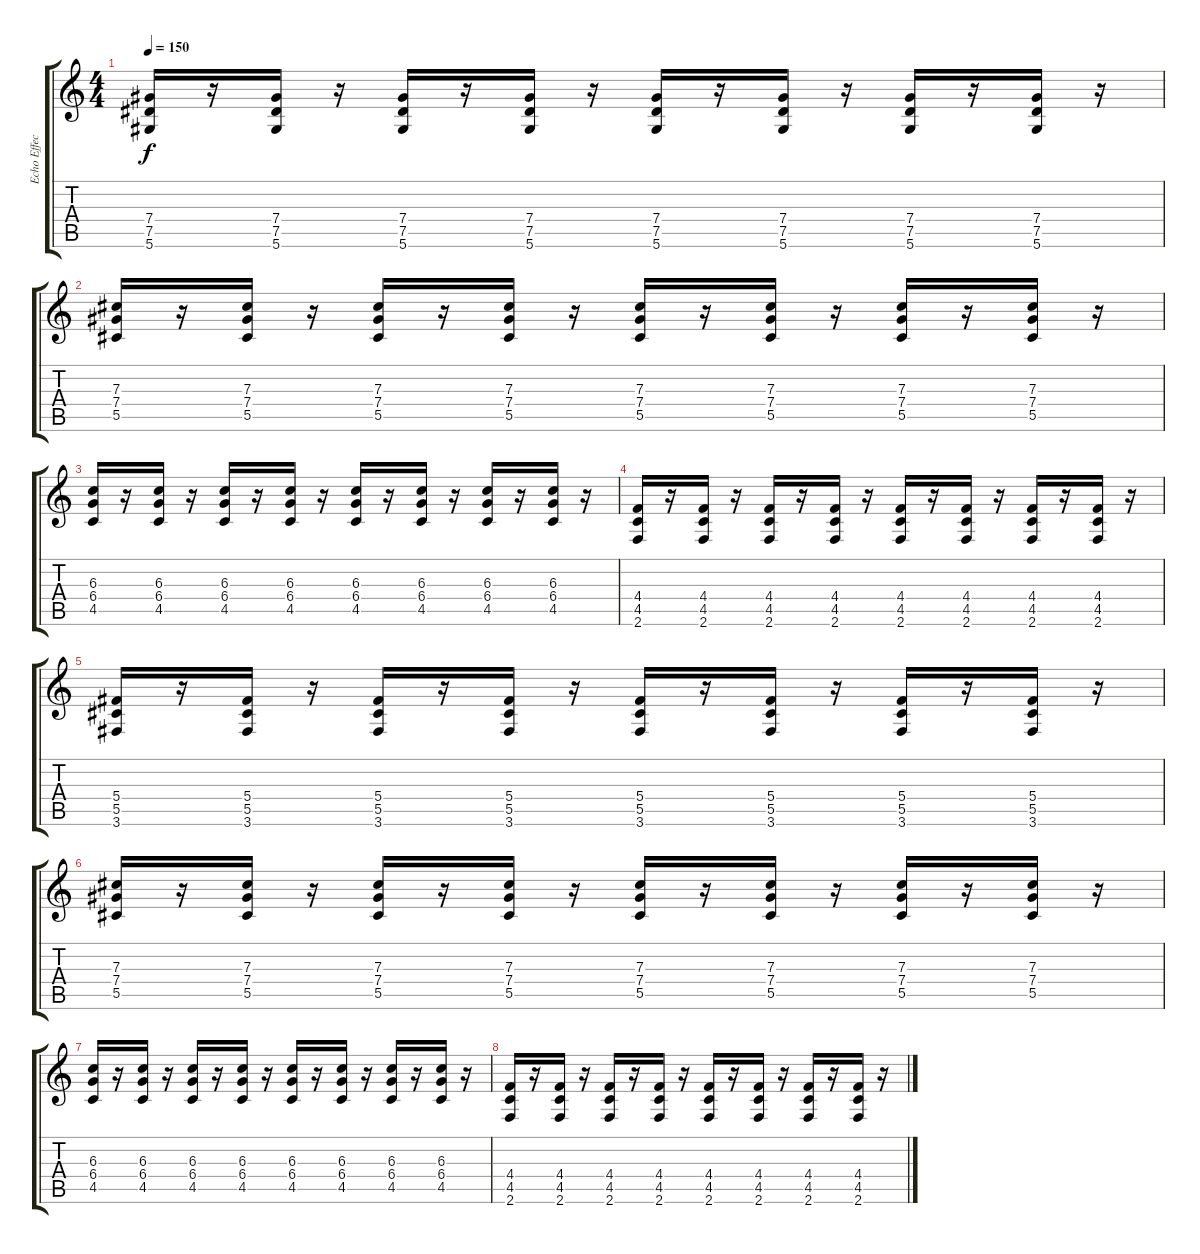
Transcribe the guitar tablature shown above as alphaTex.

\track ("Echo Effect" "Echo Effec") {instrument distortionguitar}
\staff {score tabs}
\tuning (Eb4 Bb3 Gb3 Db3 Ab2 Eb2) {hide}
\ts (4 4)
\tempo 150
\clef g2
\ks c
(7.4 7.5 5.6).16{dy f} r.16 (7.4 7.5 5.6).16 r.16 (7.4 7.5 5.6).16 r.16 (7.4 7.5 5.6).16 r.16 (7.4 7.5 5.6).16 r.16 (7.4 7.5 5.6).16 r.16 (7.4 7.5 5.6).16 r.16 (7.4 7.5 5.6).16 r.16 |
(7.3 7.4 5.5).16 r.16 (7.3 7.4 5.5).16 r.16 (7.3 7.4 5.5).16 r.16 (7.3 7.4 5.5).16 r.16 (7.3 7.4 5.5).16 r.16 (7.3 7.4 5.5).16 r.16 (7.3 7.4 5.5).16 r.16 (7.3 7.4 5.5).16 r.16 |
(6.3 6.4 4.5).16 r.16 (6.3 6.4 4.5).16 r.16 (6.3 6.4 4.5).16 r.16 (6.3 6.4 4.5).16 r.16 (6.3 6.4 4.5).16 r.16 (6.3 6.4 4.5).16 r.16 (6.3 6.4 4.5).16 r.16 (6.3 6.4 4.5).16 r.16 |
(4.4 4.5 2.6).16 r.16 (4.4 4.5 2.6).16 r.16 (4.4 4.5 2.6).16 r.16 (4.4 4.5 2.6).16 r.16 (4.4 4.5 2.6).16 r.16 (4.4 4.5 2.6).16 r.16 (4.4 4.5 2.6).16 r.16 (4.4 4.5 2.6).16 r.16 |
(5.4 5.5 3.6).16 r.16 (5.4 5.5 3.6).16 r.16 (5.4 5.5 3.6).16 r.16 (5.4 5.5 3.6).16 r.16 (5.4 5.5 3.6).16 r.16 (5.4 5.5 3.6).16 r.16 (5.4 5.5 3.6).16 r.16 (5.4 5.5 3.6).16 r.16 |
(7.3 7.4 5.5).16 r.16 (7.3 7.4 5.5).16 r.16 (7.3 7.4 5.5).16 r.16 (7.3 7.4 5.5).16 r.16 (7.3 7.4 5.5).16 r.16 (7.3 7.4 5.5).16 r.16 (7.3 7.4 5.5).16 r.16 (7.3 7.4 5.5).16 r.16 |
(6.3 6.4 4.5).16 r.16 (6.3 6.4 4.5).16 r.16 (6.3 6.4 4.5).16 r.16 (6.3 6.4 4.5).16 r.16 (6.3 6.4 4.5).16 r.16 (6.3 6.4 4.5).16 r.16 (6.3 6.4 4.5).16 r.16 (6.3 6.4 4.5).16 r.16 |
(4.4 4.5 2.6).16 r.16 (4.4 4.5 2.6).16 r.16 (4.4 4.5 2.6).16 r.16 (4.4 4.5 2.6).16 r.16 (4.4 4.5 2.6).16 r.16 (4.4 4.5 2.6).16 r.16 (4.4 4.5 2.6).16 r.16 (4.4 4.5 2.6).16 r.16
